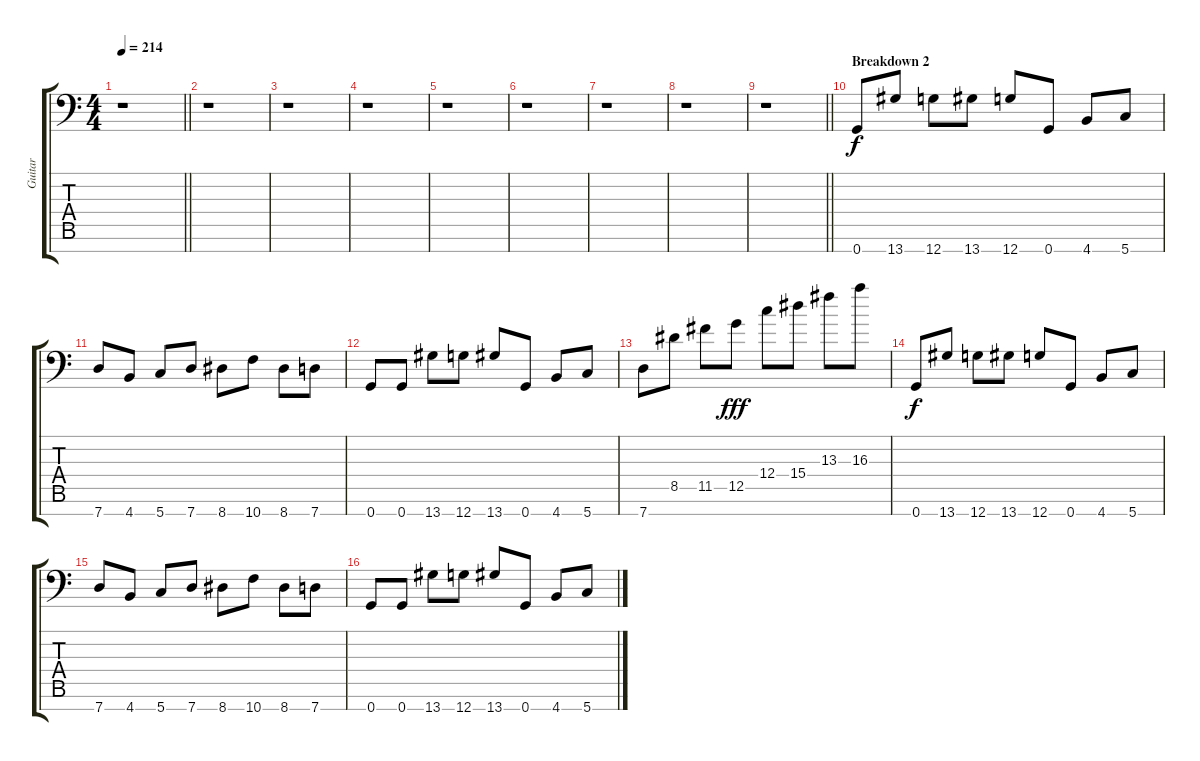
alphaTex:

\track ("Guitar" "Guitar") {instrument distortionguitar}
\staff {score tabs}
\tuning (D4 A3 F3 C3 G2 D2 G1) {hide}
\ts (4 4)
\tempo 214
\clef f4
\barLineRight lightlight
\ks c
r.1{dy f} |
\section ("" "")
r.1 |
r.1 |
r.1 |
r.1 |
r.1 |
r.1 |
r.1 |
\barLineRight lightlight
r.1 |
\section ("" "Breakdown 2")
0.7.8 13.7.8 12.7.8 13.7.8 12.7.8 0.7.8 4.7.8 5.7.8 |
7.7.8 4.7.8 5.7.8 7.7.8 8.7.8 10.7.8 8.7.8 7.7.8 |
0.7.8 0.7.8 13.7.8 12.7.8 13.7.8 0.7.8 4.7.8 5.7.8 |
7.7.8 8.5.8 11.5.8 12.5.8{dy fff} 12.4.8 15.4.8 13.3.8 16.3.8 |
0.7.8{dy f} 13.7.8 12.7.8 13.7.8 12.7.8 0.7.8 4.7.8 5.7.8 |
7.7.8 4.7.8 5.7.8 7.7.8 8.7.8 10.7.8 8.7.8 7.7.8 |
0.7.8 0.7.8 13.7.8 12.7.8 13.7.8 0.7.8 4.7.8 5.7.8
